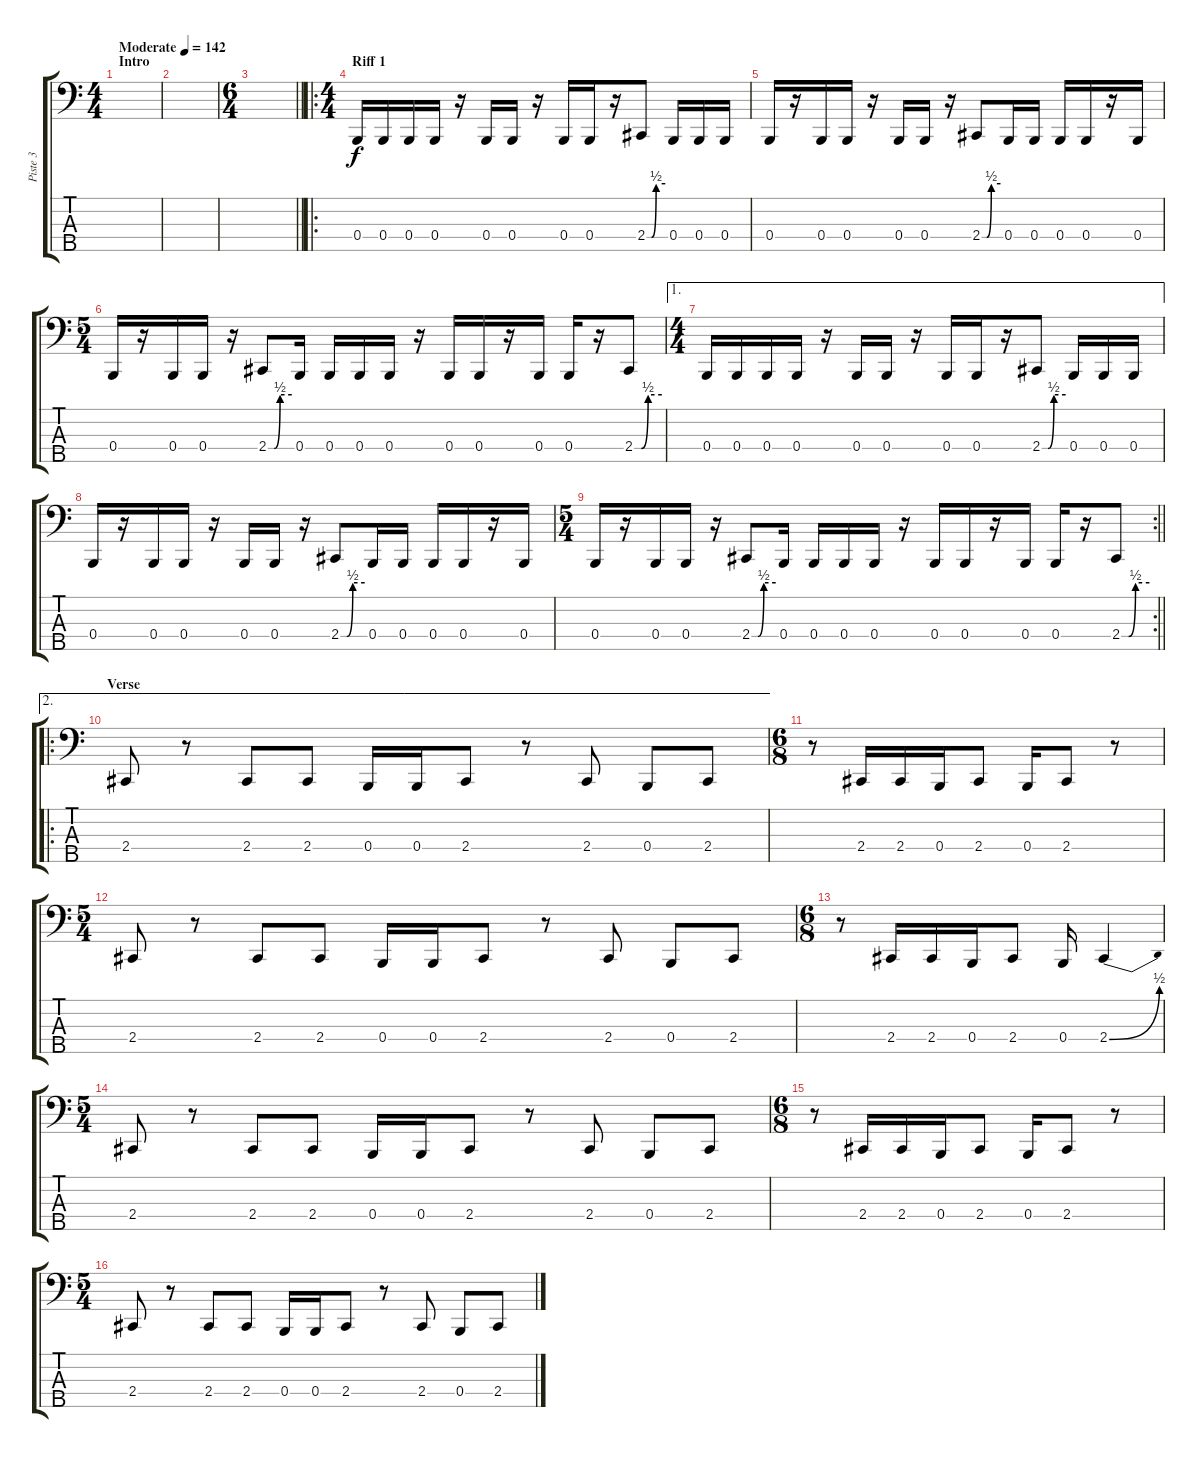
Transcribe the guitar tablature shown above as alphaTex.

\track ("Piste 3" "Piste 3") {instrument electricbasspick}
\staff {score tabs}
\tuning (D2 A1 E1 B0 Gb0) {hide}
\ts (4 4)
\section ("" "Intro")
\tempo (142 "Moderate")
\clef f4
\ks c
|
|
\ts (6 4)
\barLineRight lightlight
|
\ro
\ts (4 4)
\section ("" "Riff 1")
0.4.16 0.4.16 0.4.16 0.4.16 r.16 0.4.16 0.4.16 r.16 0.4.16 0.4.16 r.16 2.4{be (custom 0 0 15 0 30 2 60 2)}.8 0.4.16 0.4.16 0.4.16 |
0.4.16 r.16 0.4.16 0.4.16 r.16 0.4.16 0.4.16 r.16 2.4{be (custom 0 0 15 0 30 2 60 2)}.8 0.4.16 0.4.16 0.4.16 0.4.16 r.16 0.4.16 |
\ts (5 4)
0.4.16 r.16 0.4.16 0.4.16 r.16 2.4{be (custom 0 0 15 0 30 2 60 2)}.8 0.4.16 0.4.16 0.4.16 0.4.16 r.16 0.4.16 0.4.16 r.16 0.4.16 0.4.16 r.16 2.4{be (custom 0 0 15 0 30 2 60 2)}.8 |
\ae 1
\ts (4 4)
0.4.16 0.4.16 0.4.16 0.4.16 r.16 0.4.16 0.4.16 r.16 0.4.16 0.4.16 r.16 2.4{be (custom 0 0 15 0 30 2 60 2)}.8 0.4.16 0.4.16 0.4.16 |
0.4.16 r.16 0.4.16 0.4.16 r.16 0.4.16 0.4.16 r.16 2.4{be (custom 0 0 15 0 30 2 60 2)}.8 0.4.16 0.4.16 0.4.16 0.4.16 r.16 0.4.16 |
\rc 2
\ts (5 4)
\barLineRight lightlight
0.4.16 r.16 0.4.16 0.4.16 r.16 2.4{be (custom 0 0 15 0 30 2 60 2)}.8 0.4.16 0.4.16 0.4.16 0.4.16 r.16 0.4.16 0.4.16 r.16 0.4.16 0.4.16 r.16 2.4{be (custom 0 0 15 0 30 2 60 2)}.8 |
\ae 2
\ro
\section ("" "Verse")
2.4.8 r.8 2.4.8 2.4.8 0.4.16 0.4.16 2.4.8 r.8 2.4.8 0.4.8 2.4.8 |
\ts (6 8)
r.8 2.4.16 2.4.16 0.4.16 2.4.8 0.4.16 2.4.8 r.8 |
\ts (5 4)
2.4.8 r.8 2.4.8 2.4.8 0.4.16 0.4.16 2.4.8 r.8 2.4.8 0.4.8 2.4.8 |
\ts (6 8)
r.8 2.4.16 2.4.16 0.4.16 2.4.8 0.4.16 2.4{be (bend 0 0 60 2)}.4 |
\ts (5 4)
2.4.8 r.8 2.4.8 2.4.8 0.4.16 0.4.16 2.4.8 r.8 2.4.8 0.4.8 2.4.8 |
\ts (6 8)
r.8 2.4.16 2.4.16 0.4.16 2.4.8 0.4.16 2.4.8 r.8 |
\ts (5 4)
2.4.8 r.8 2.4.8 2.4.8 0.4.16 0.4.16 2.4.8 r.8 2.4.8 0.4.8 2.4.8
